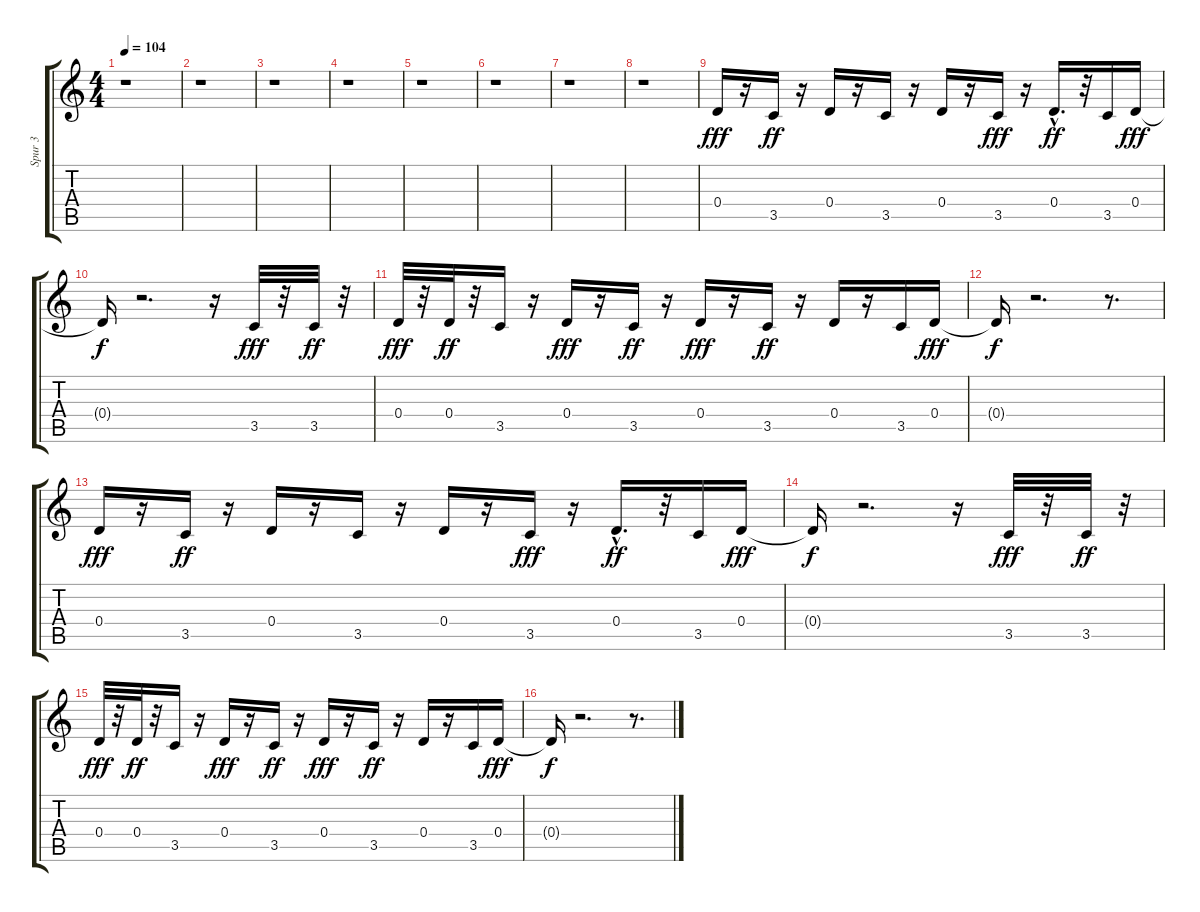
\track ("Spur 3" "Spur 3") {instrument electricguitarmuted}
\staff {score tabs}
\tuning (E4 B3 G3 D3 A2 E2) {hide}
\ts (4 4)
\tempo 104
\clef g2
\ks c
r.1{dy f} |
r.1 |
r.1 |
r.1 |
r.1 |
r.1 |
r.1 |
r.1 |
0.4.16{dy fff} r.16 3.5.16{dy ff} r.16 0.4.16 r.16 3.5.16 r.16 0.4.16 r.16 3.5.16{dy fff} r.16 0.4{hac}.16{d dy ff} r.32 3.5.16 0.4.16{dy fff} |
0.4{t}.16{dy f} r.2{d} r.16 3.5.32{dy fff} r.32 3.5.32{dy ff} r.32 |
0.4.32{dy fff} r.32 0.4.32{dy ff} r.32 3.5.16 r.16 0.4.16{dy fff} r.16 3.5.16{dy ff} r.16 0.4.16{dy fff} r.16 3.5.16{dy ff} r.16 0.4.16 r.16 3.5.16 0.4.16{dy fff} |
0.4{t}.16{dy f} r.2{d} r.8{d} |
0.4.16{dy fff} r.16 3.5.16{dy ff} r.16 0.4.16 r.16 3.5.16 r.16 0.4.16 r.16 3.5.16{dy fff} r.16 0.4{hac}.16{d dy ff} r.32 3.5.16 0.4.16{dy fff} |
0.4{t}.16{dy f} r.2{d} r.16 3.5.32{dy fff} r.32 3.5.32{dy ff} r.32 |
0.4.32{dy fff} r.32 0.4.32{dy ff} r.32 3.5.16 r.16 0.4.16{dy fff} r.16 3.5.16{dy ff} r.16 0.4.16{dy fff} r.16 3.5.16{dy ff} r.16 0.4.16 r.16 3.5.16 0.4.16{dy fff} |
0.4{t}.16{dy f} r.2{d} r.8{d}
